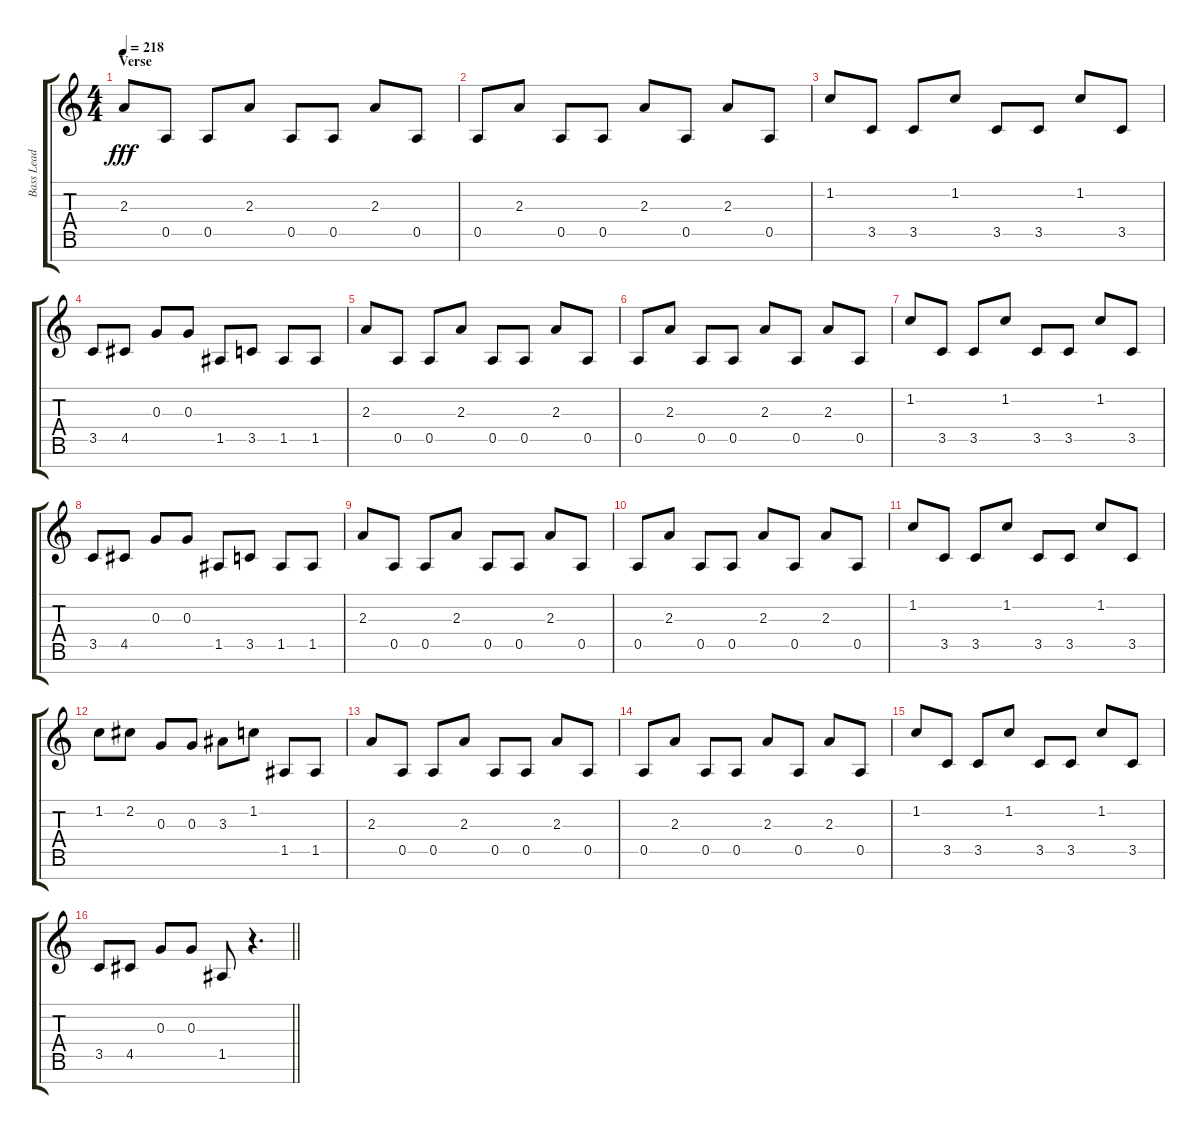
\track ("Bass Lead" "Bass Lead") {instrument synthbass2}
\staff {score tabs}
\tuning (E4 B3 G3 D3 A2 E2 B1) {hide}
\ts (4 4)
\section ("" "Verse")
\tempo 218
\clef g2
\ks c
2.3.8{dy fff} 0.5.8 0.5.8 2.3.8 0.5.8 0.5.8 2.3.8 0.5.8 |
0.5.8 2.3.8 0.5.8 0.5.8 2.3.8 0.5.8 2.3.8 0.5.8 |
1.2.8 3.5.8 3.5.8 1.2.8 3.5.8 3.5.8 1.2.8 3.5.8 |
3.5.8 4.5.8 0.3.8 0.3.8 1.5.8 3.5.8 1.5.8 1.5.8 |
2.3.8 0.5.8 0.5.8 2.3.8 0.5.8 0.5.8 2.3.8 0.5.8 |
0.5.8 2.3.8 0.5.8 0.5.8 2.3.8 0.5.8 2.3.8 0.5.8 |
1.2.8 3.5.8 3.5.8 1.2.8 3.5.8 3.5.8 1.2.8 3.5.8 |
3.5.8 4.5.8 0.3.8 0.3.8 1.5.8 3.5.8 1.5.8 1.5.8 |
2.3.8 0.5.8 0.5.8 2.3.8 0.5.8 0.5.8 2.3.8 0.5.8 |
0.5.8 2.3.8 0.5.8 0.5.8 2.3.8 0.5.8 2.3.8 0.5.8 |
1.2.8 3.5.8 3.5.8 1.2.8 3.5.8 3.5.8 1.2.8 3.5.8 |
1.2.8 2.2.8 0.3.8 0.3.8 3.3.8 1.2.8 1.5.8 1.5.8 |
2.3.8 0.5.8 0.5.8 2.3.8 0.5.8 0.5.8 2.3.8 0.5.8 |
0.5.8 2.3.8 0.5.8 0.5.8 2.3.8 0.5.8 2.3.8 0.5.8 |
1.2.8 3.5.8 3.5.8 1.2.8 3.5.8 3.5.8 1.2.8 3.5.8 |
\barLineRight lightlight
3.5.8 4.5.8 0.3.8 0.3.8 1.5.8 r.4{d}
